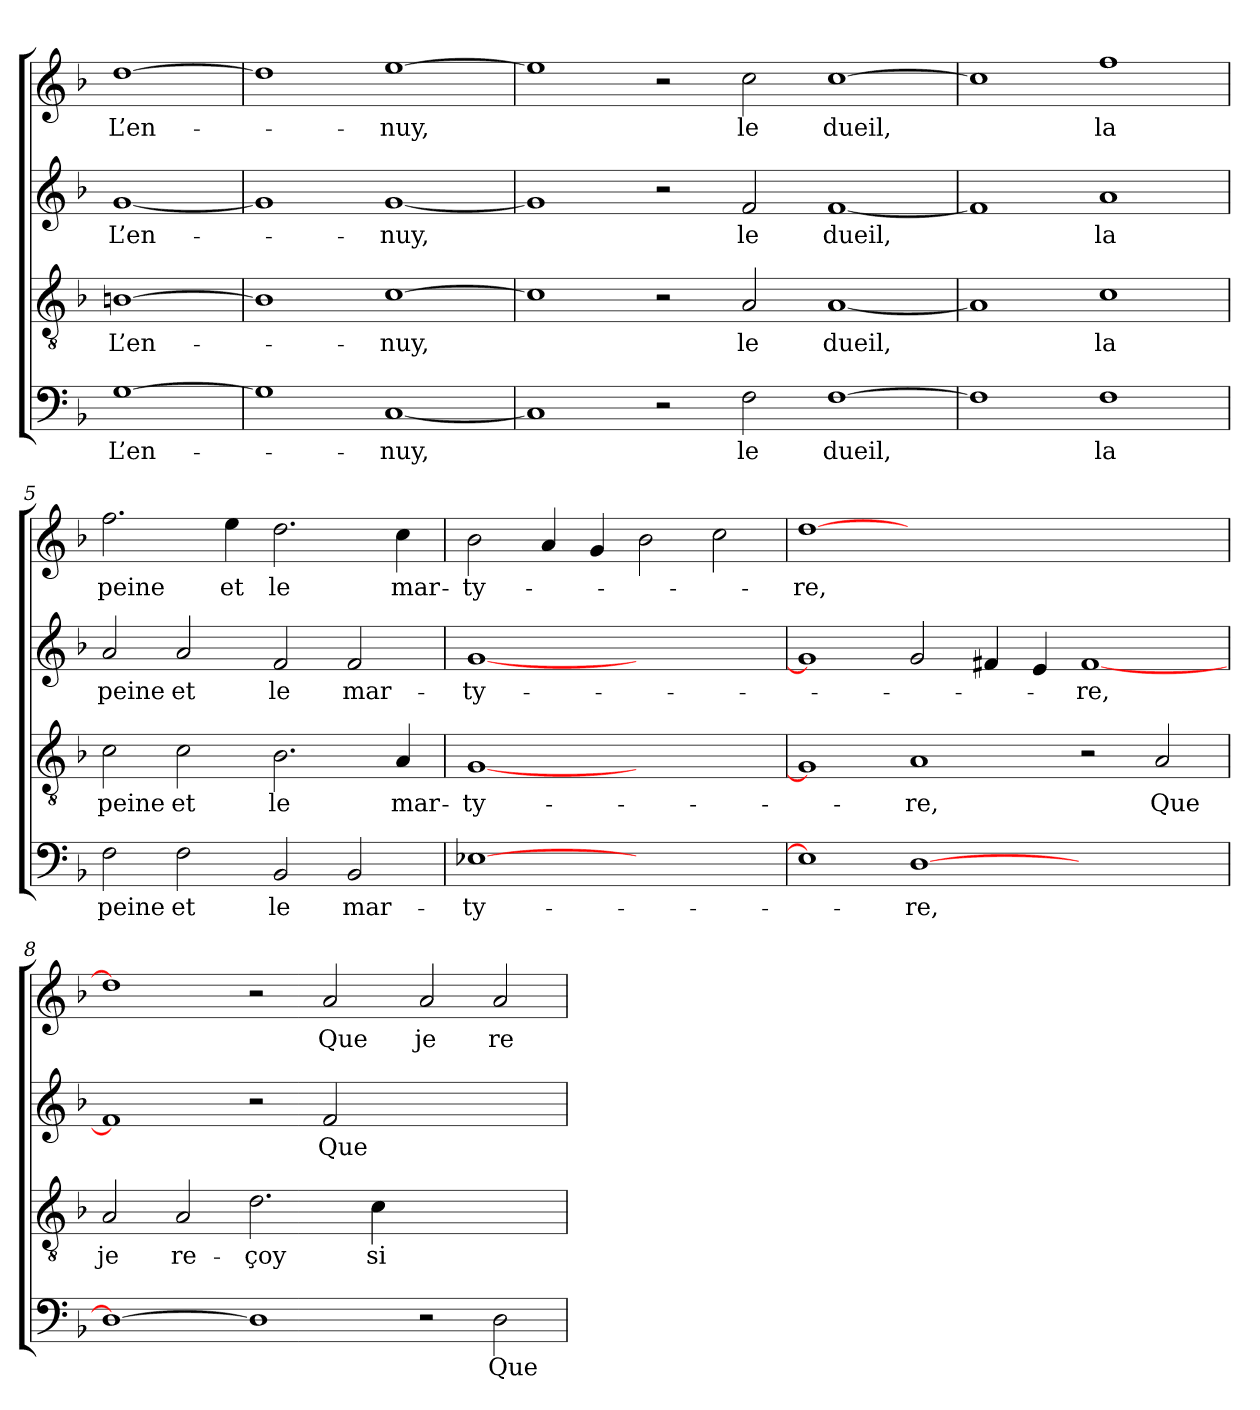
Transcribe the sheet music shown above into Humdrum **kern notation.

**kern	**text	**kern	**text	**kern	**text	**kern	**text
*part4	*part4	*part3	*part3	*part2	*part2	*part1	*part1
*staff4	*staff4	*staff3	*staff3	*staff2	*staff2	*staff1	*staff1
*clefF4	*	*clefGv2	*	*clefG2	*	*clefG2	*
*k[b-]	*	*k[b-]	*	*k[b-]	*	*k[b-]	*
=1	=1	=1	=1	=1	=1	=1	=1
[1G	L’en-	[1Bn	L’en-	[1g	L’en-	[1dd	L’en-
=2	=2	=2	=2	=2	=2	=2	=2
1G]	.	1B]	.	1g]	.	1dd]	.
[1C	-nuy,	[1c	-nuy,	[1g	-nuy,	[1ee	-nuy,
=3	=3	=3	=3	=3	=3	=3	=3
1C]	.	1c]	.	1g]	.	1ee]	.
2r	.	2r	.	2r	.	2r	.
2F	le	2A	le	2f	le	2cc	le
[1F	dueil,	[1A	dueil,	[1f	dueil,	[1cc	dueil,
=4	=4	=4	=4	=4	=4	=4	=4
1F]	.	1A]	.	1f]	.	1cc]	.
1F	la	1c	la	1a	la	1ff	la
=5	=5	=5	=5	=5	=5	=5	=5
2F	peine	2c	peine	2a	peine	2.ff	peine
2F	et	2c	et	2a	et	.	.
.	.	.	.	.	.	4ee	et
2BB-	le	2.B-	le	2f	le	2.dd	le
2BB-	mar-	.	.	2f	mar-	.	.
.	.	4A	mar-	.	.	4cc	mar-
=6	=6	=6	=6	=6	=6	=6	=6
[1E-X	-ty-	[1G	-ty-	[1g	-ty-	2b-	-ty-
.	.	.	.	.	.	4a	.
.	.	.	.	.	.	4g	.
1ryy	.	1ryy	.	1ryy	.	2b-	.
.	.	.	.	.	.	2cc	.
=7	=7	=7	=7	=7	=7	=7	=7
1E-]	.	1G]	.	1g]	.	[1dd	-re,
[1D	-re,	1A	-re,	2g	.	0ryy	.
.	.	.	.	4f#X	.	.	.
.	.	.	.	4e	.	.	.
1ryy	.	2r	.	[1f#	-re,	.	.
.	.	2A	Que	.	.	.	.
!!LO:LB:g=z
=8	=8	=8	=8	=8	=8	=8	=8
1D_	.	2A	je	1f]	.	1dd]	.
.	.	2A	re-	.	.	.	.
1D]	.	2.d	-çoy	2r	.	2r	.
.	.	.	.	2f	Que	2a	Que
.	.	4c	si	.	.	.	.
2r	.	1ryy	.	1ryy	.	2a	je
2D	Que	.	.	.	.	2a	re-
=	=	=	=	=	=	=	=
*-	*-	*-	*-	*-	*-	*-	*-
